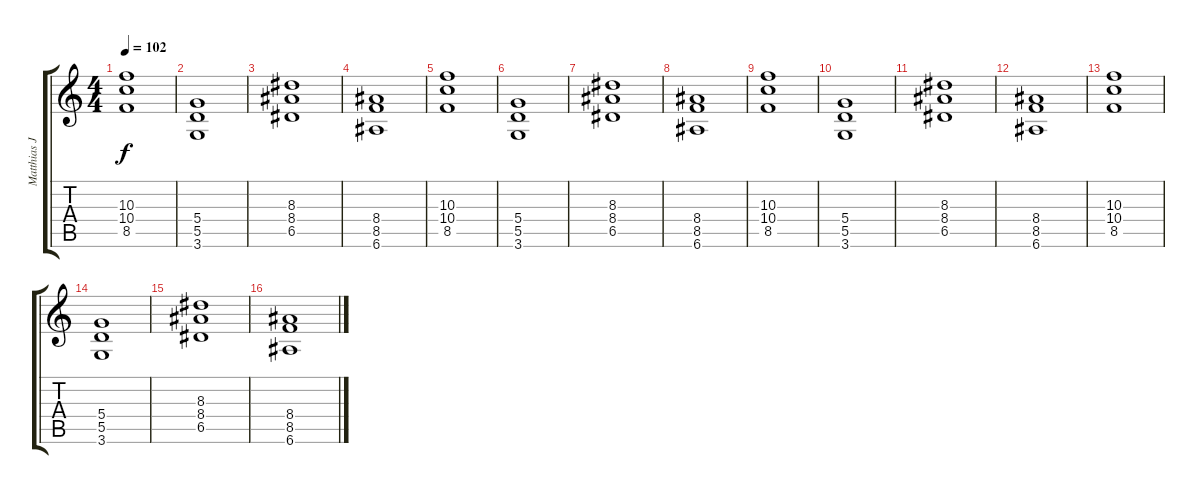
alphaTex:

\track ("Matthias Jabs" "Matthias J") {instrument electricguitarclean}
\staff {score tabs}
\tuning (E4 B3 G3 D3 A2 E2) {hide}
\ts (4 4)
\tempo 102
\clef g2
\ks c
(10.3 10.4 8.5).1{dy f} |
(5.4 5.5 3.6).1 |
(8.3 8.4 6.5).1 |
(8.4 8.5 6.6).1 |
(10.3 10.4 8.5).1 |
(5.4 5.5 3.6).1 |
(8.3 8.4 6.5).1 |
(8.4 8.5 6.6).1 |
(10.3 10.4 8.5).1 |
(5.4 5.5 3.6).1 |
(8.3 8.4 6.5).1 |
(8.4 8.5 6.6).1 |
(10.3 10.4 8.5).1 |
(5.4 5.5 3.6).1 |
(8.3 8.4 6.5).1 |
(8.4 8.5 6.6).1
